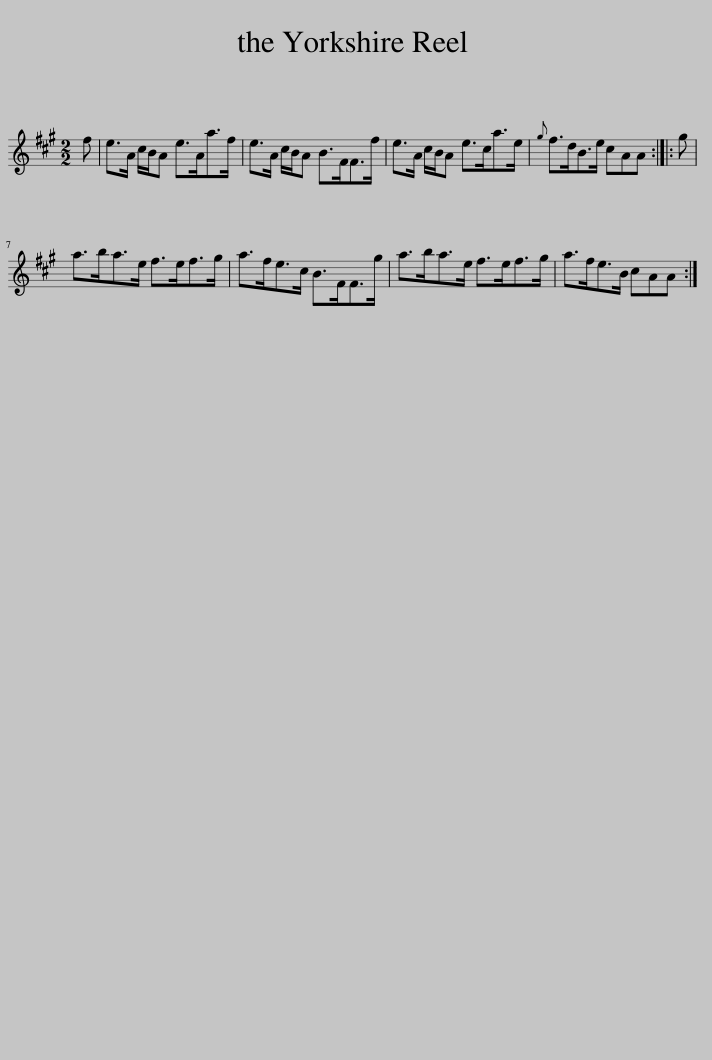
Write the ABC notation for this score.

X:1
L:1/8
M:2/2
I:linebreak $
K:A
V:1 treble
V:1
 f | e>A c/B/A e>Aa>f | e>A c/B/A B>FF>f | e>A c/B/A e>ca>e |{g} f>dB>e cAA :: %5
 g |$ a>ba>e f>ef>g | a>fe>c B>FF>g | a>ba>e f>ef>g | a>fe>B cAA :| %10
